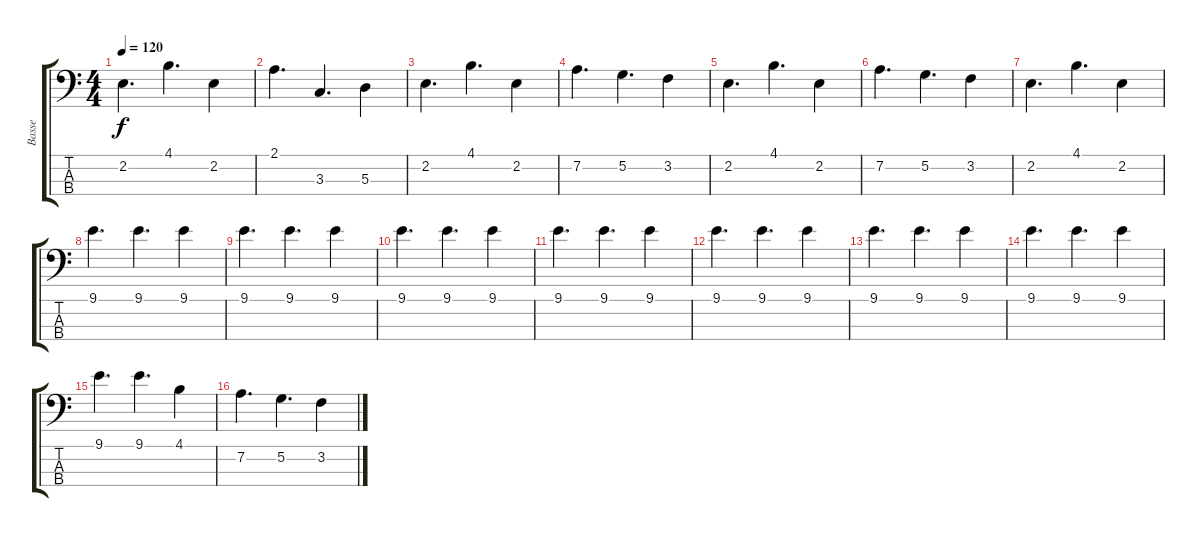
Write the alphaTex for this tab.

\track ("Basse" "Basse") {instrument acousticbass}
\staff {score tabs}
\tuning (G2 D2 A1 E1) {hide}
\ts (4 4)
\tempo 120
\clef f4
\ks c
2.2.4{d dy f} 4.1.4{d} 2.2.4 |
2.1.4{d} 3.3.4{d} 5.3.4 |
2.2.4{d} 4.1.4{d} 2.2.4 |
7.2.4{d} 5.2.4{d} 3.2.4 |
2.2.4{d} 4.1.4{d} 2.2.4 |
7.2.4{d} 5.2.4{d} 3.2.4 |
2.2.4{d} 4.1.4{d} 2.2.4 |
9.1.4{d} 9.1.4{d} 9.1.4 |
9.1.4{d} 9.1.4{d} 9.1.4 |
9.1.4{d} 9.1.4{d} 9.1.4 |
9.1.4{d} 9.1.4{d} 9.1.4 |
9.1.4{d} 9.1.4{d} 9.1.4 |
9.1.4{d} 9.1.4{d} 9.1.4 |
9.1.4{d} 9.1.4{d} 9.1.4 |
9.1.4{d} 9.1.4{d} 4.1.4 |
7.2.4{d} 5.2.4{d} 3.2.4
